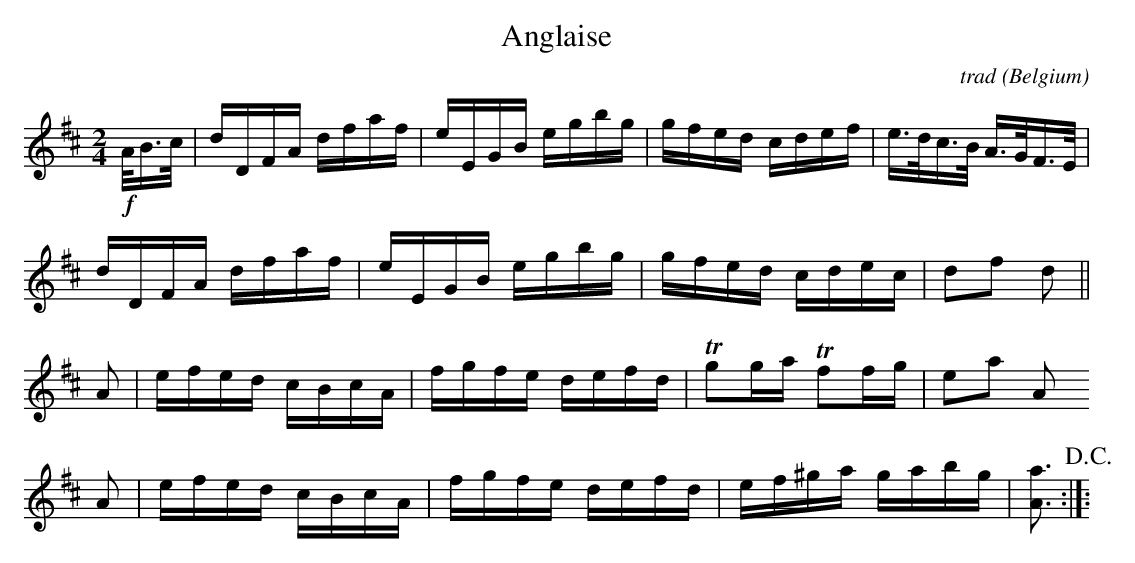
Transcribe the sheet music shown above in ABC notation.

X:1
T:Anglaise
C:trad
O:Belgium
M:2/4
L:1/16
K:Dmaj
!f!A/2B>c|dDFA dfaf|eEGB egbg|gfed cdef|e>dc>B A>GF>E|
dDFA dfaf|eEGB egbg|gfed cdec|d2f2 d2||
A2|efed cBcA|fgfe defd|!trill!g2ga !trill!f2fg|e2a2 A2
A2|efed cBcA|fgfe defd|ef^ga gabg|[aA]3!D.C.!:|]:
